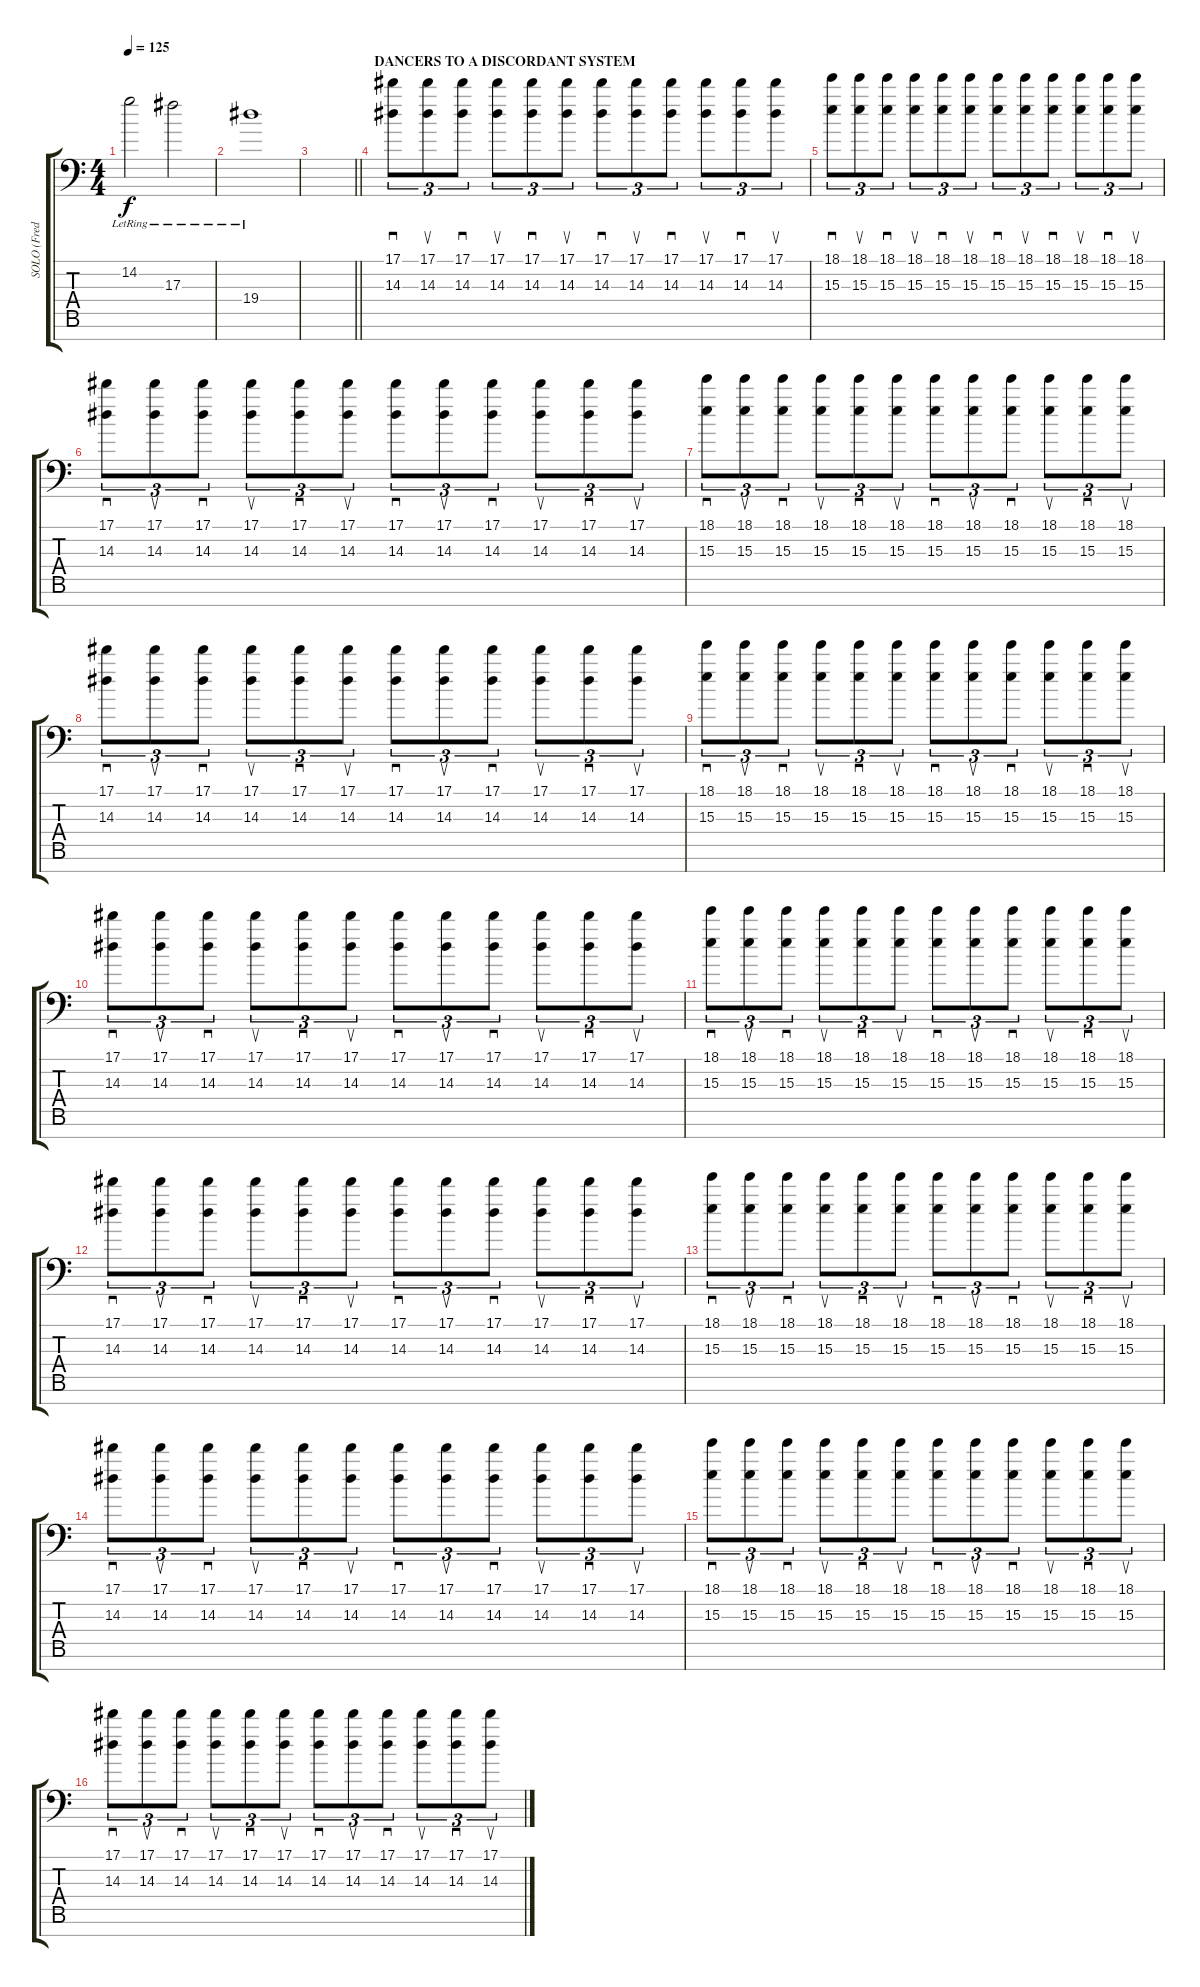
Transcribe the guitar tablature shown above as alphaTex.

\track ("SOLO (Fredrik Thordendal)" "SOLO (Fred") {instrument overdrivenguitar}
\staff {score tabs}
\tuning (Bb3 F3 Db3 Ab2 Eb2 Bb1 F1) {hide}
\ts (4 4)
\tempo 125
\clef f4
\ks c
14.2{lr}.2{dy f} 17.3{lr}.2 |
19.4{lr}.1 |
\barLineRight lightlight
|
\section ("" "DANCERS TO A DISCORDANT SYSTEM")
(17.1 14.3).8{sd tu (3 2) volume 7 balance 6 instrument overdrivenguitar} (17.1 14.3).8{su tu (3 2)} (17.1 14.3).8{sd tu (3 2)} (17.1 14.3).8{su tu (3 2)} (17.1 14.3).8{sd tu (3 2)} (17.1 14.3).8{su tu (3 2)} (17.1 14.3).8{sd tu (3 2)} (17.1 14.3).8{su tu (3 2)} (17.1 14.3).8{sd tu (3 2)} (17.1 14.3).8{su tu (3 2)} (17.1 14.3).8{sd tu (3 2)} (17.1 14.3).8{su tu (3 2)} |
(18.1 15.3).8{sd tu (3 2)} (18.1 15.3).8{su tu (3 2)} (18.1 15.3).8{sd tu (3 2)} (18.1 15.3).8{su tu (3 2)} (18.1 15.3).8{sd tu (3 2)} (18.1 15.3).8{su tu (3 2)} (18.1 15.3).8{sd tu (3 2)} (18.1 15.3).8{su tu (3 2)} (18.1 15.3).8{sd tu (3 2)} (18.1 15.3).8{su tu (3 2)} (18.1 15.3).8{sd tu (3 2)} (18.1 15.3).8{su tu (3 2)} |
(17.1 14.3).8{sd tu (3 2)} (17.1 14.3).8{su tu (3 2)} (17.1 14.3).8{sd tu (3 2)} (17.1 14.3).8{su tu (3 2)} (17.1 14.3).8{sd tu (3 2)} (17.1 14.3).8{su tu (3 2)} (17.1 14.3).8{sd tu (3 2)} (17.1 14.3).8{su tu (3 2)} (17.1 14.3).8{sd tu (3 2)} (17.1 14.3).8{su tu (3 2)} (17.1 14.3).8{sd tu (3 2)} (17.1 14.3).8{su tu (3 2)} |
(18.1 15.3).8{sd tu (3 2)} (18.1 15.3).8{su tu (3 2)} (18.1 15.3).8{sd tu (3 2)} (18.1 15.3).8{su tu (3 2)} (18.1 15.3).8{sd tu (3 2)} (18.1 15.3).8{su tu (3 2)} (18.1 15.3).8{sd tu (3 2)} (18.1 15.3).8{su tu (3 2)} (18.1 15.3).8{sd tu (3 2)} (18.1 15.3).8{su tu (3 2)} (18.1 15.3).8{sd tu (3 2)} (18.1 15.3).8{su tu (3 2)} |
(17.1 14.3).8{sd tu (3 2)} (17.1 14.3).8{su tu (3 2)} (17.1 14.3).8{sd tu (3 2)} (17.1 14.3).8{su tu (3 2)} (17.1 14.3).8{sd tu (3 2)} (17.1 14.3).8{su tu (3 2)} (17.1 14.3).8{sd tu (3 2)} (17.1 14.3).8{su tu (3 2)} (17.1 14.3).8{sd tu (3 2)} (17.1 14.3).8{su tu (3 2)} (17.1 14.3).8{sd tu (3 2)} (17.1 14.3).8{su tu (3 2)} |
(18.1 15.3).8{sd tu (3 2)} (18.1 15.3).8{su tu (3 2)} (18.1 15.3).8{sd tu (3 2)} (18.1 15.3).8{su tu (3 2)} (18.1 15.3).8{sd tu (3 2)} (18.1 15.3).8{su tu (3 2)} (18.1 15.3).8{sd tu (3 2)} (18.1 15.3).8{su tu (3 2)} (18.1 15.3).8{sd tu (3 2)} (18.1 15.3).8{su tu (3 2)} (18.1 15.3).8{sd tu (3 2)} (18.1 15.3).8{su tu (3 2)} |
(17.1 14.3).8{sd tu (3 2)} (17.1 14.3).8{su tu (3 2)} (17.1 14.3).8{sd tu (3 2)} (17.1 14.3).8{su tu (3 2)} (17.1 14.3).8{sd tu (3 2)} (17.1 14.3).8{su tu (3 2)} (17.1 14.3).8{sd tu (3 2)} (17.1 14.3).8{su tu (3 2)} (17.1 14.3).8{sd tu (3 2)} (17.1 14.3).8{su tu (3 2)} (17.1 14.3).8{sd tu (3 2)} (17.1 14.3).8{su tu (3 2)} |
(18.1 15.3).8{sd tu (3 2)} (18.1 15.3).8{su tu (3 2)} (18.1 15.3).8{sd tu (3 2)} (18.1 15.3).8{su tu (3 2)} (18.1 15.3).8{sd tu (3 2)} (18.1 15.3).8{su tu (3 2)} (18.1 15.3).8{sd tu (3 2)} (18.1 15.3).8{su tu (3 2)} (18.1 15.3).8{sd tu (3 2)} (18.1 15.3).8{su tu (3 2)} (18.1 15.3).8{sd tu (3 2)} (18.1 15.3).8{su tu (3 2)} |
(17.1 14.3).8{sd tu (3 2)} (17.1 14.3).8{su tu (3 2)} (17.1 14.3).8{sd tu (3 2)} (17.1 14.3).8{su tu (3 2)} (17.1 14.3).8{sd tu (3 2)} (17.1 14.3).8{su tu (3 2)} (17.1 14.3).8{sd tu (3 2)} (17.1 14.3).8{su tu (3 2)} (17.1 14.3).8{sd tu (3 2)} (17.1 14.3).8{su tu (3 2)} (17.1 14.3).8{sd tu (3 2)} (17.1 14.3).8{su tu (3 2)} |
(18.1 15.3).8{sd tu (3 2)} (18.1 15.3).8{su tu (3 2)} (18.1 15.3).8{sd tu (3 2)} (18.1 15.3).8{su tu (3 2)} (18.1 15.3).8{sd tu (3 2)} (18.1 15.3).8{su tu (3 2)} (18.1 15.3).8{sd tu (3 2)} (18.1 15.3).8{su tu (3 2)} (18.1 15.3).8{sd tu (3 2)} (18.1 15.3).8{su tu (3 2)} (18.1 15.3).8{sd tu (3 2)} (18.1 15.3).8{su tu (3 2)} |
(17.1 14.3).8{sd tu (3 2)} (17.1 14.3).8{su tu (3 2)} (17.1 14.3).8{sd tu (3 2)} (17.1 14.3).8{su tu (3 2)} (17.1 14.3).8{sd tu (3 2)} (17.1 14.3).8{su tu (3 2)} (17.1 14.3).8{sd tu (3 2)} (17.1 14.3).8{su tu (3 2)} (17.1 14.3).8{sd tu (3 2)} (17.1 14.3).8{su tu (3 2)} (17.1 14.3).8{sd tu (3 2)} (17.1 14.3).8{su tu (3 2)} |
(18.1 15.3).8{sd tu (3 2)} (18.1 15.3).8{su tu (3 2)} (18.1 15.3).8{sd tu (3 2)} (18.1 15.3).8{su tu (3 2)} (18.1 15.3).8{sd tu (3 2)} (18.1 15.3).8{su tu (3 2)} (18.1 15.3).8{sd tu (3 2)} (18.1 15.3).8{su tu (3 2)} (18.1 15.3).8{sd tu (3 2)} (18.1 15.3).8{su tu (3 2)} (18.1 15.3).8{sd tu (3 2)} (18.1 15.3).8{su tu (3 2)} |
(17.1 14.3).8{sd tu (3 2)} (17.1 14.3).8{su tu (3 2)} (17.1 14.3).8{sd tu (3 2)} (17.1 14.3).8{su tu (3 2)} (17.1 14.3).8{sd tu (3 2)} (17.1 14.3).8{su tu (3 2)} (17.1 14.3).8{sd tu (3 2)} (17.1 14.3).8{su tu (3 2)} (17.1 14.3).8{sd tu (3 2)} (17.1 14.3).8{su tu (3 2)} (17.1 14.3).8{sd tu (3 2)} (17.1 14.3).8{su tu (3 2)}
